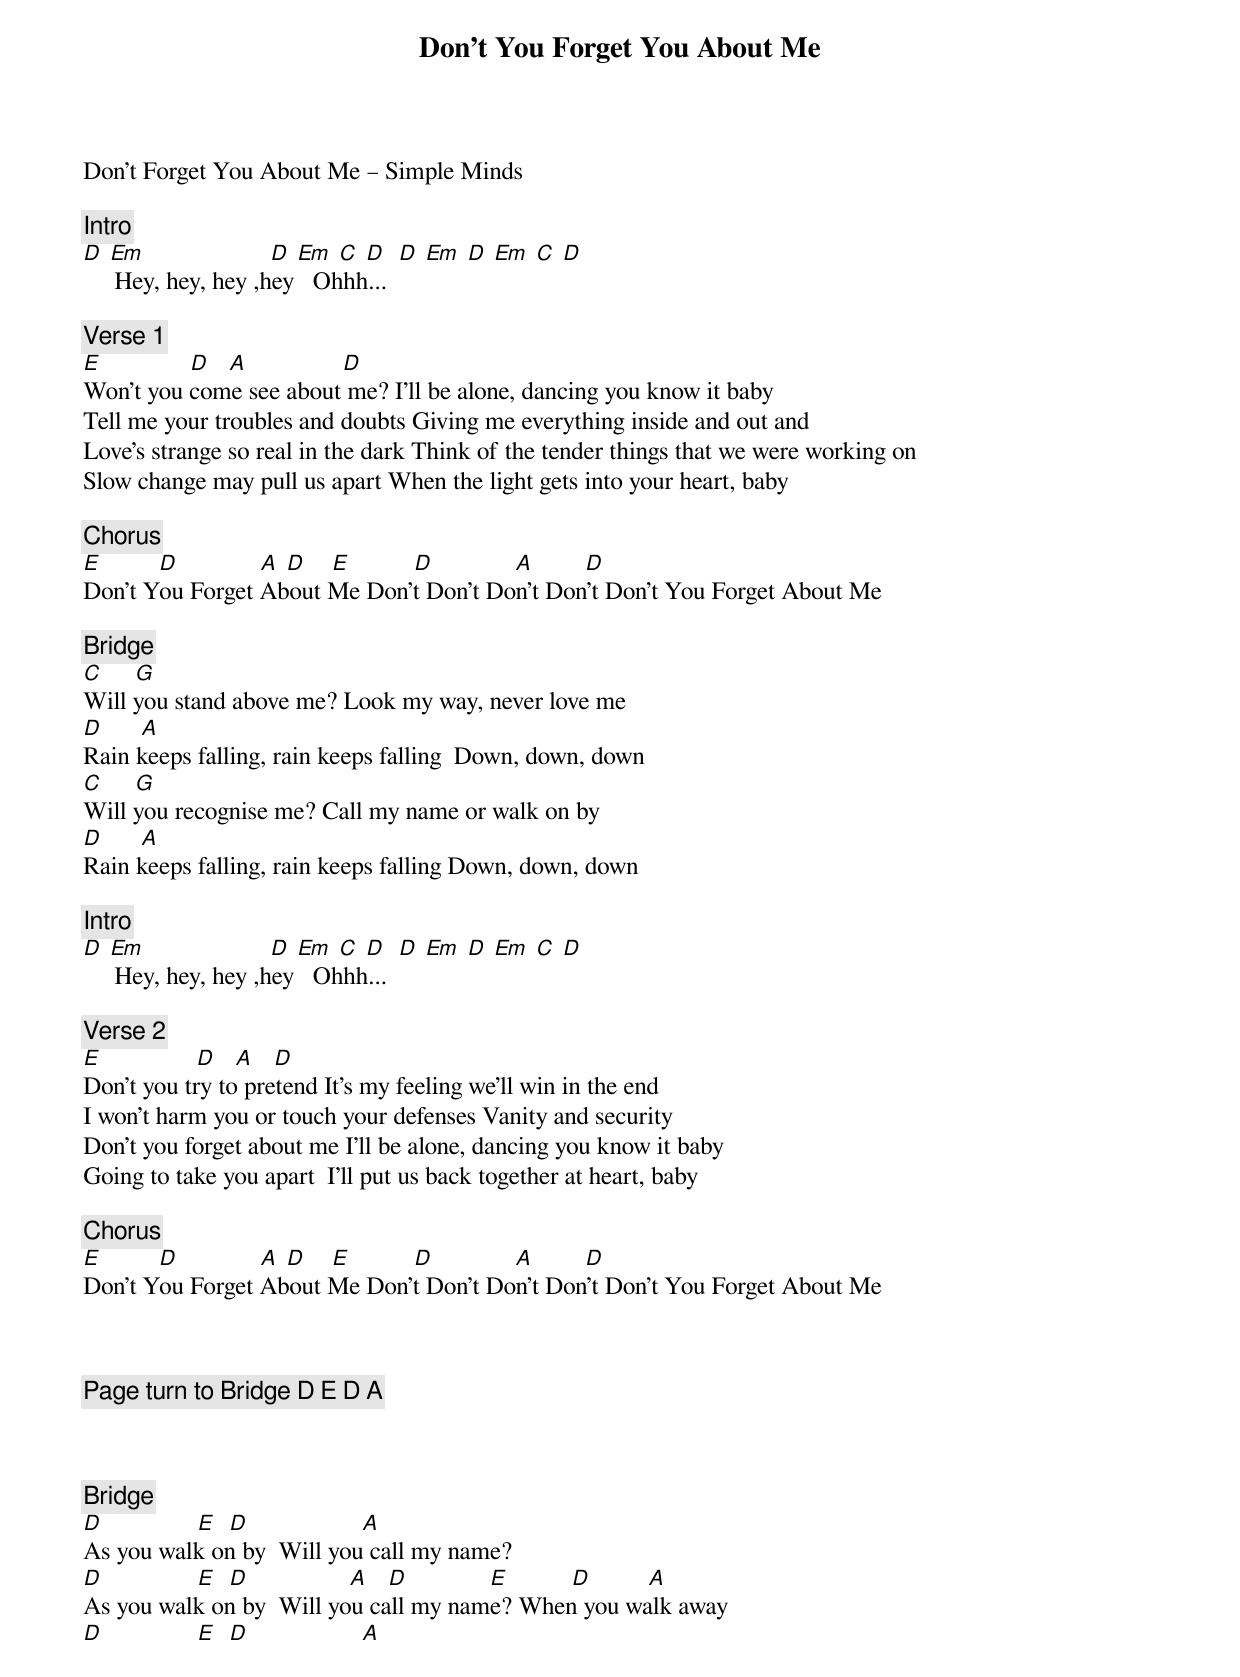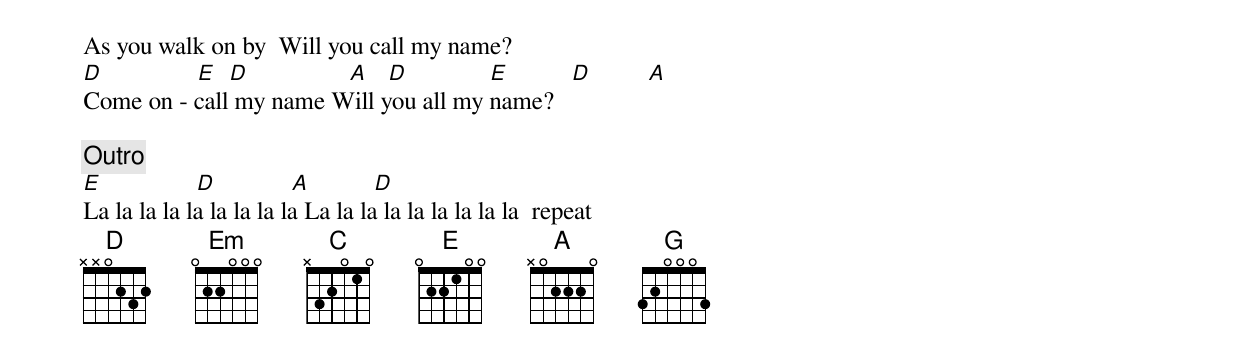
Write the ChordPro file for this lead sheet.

{title: Don’t You Forget You About Me}
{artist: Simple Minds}
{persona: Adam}
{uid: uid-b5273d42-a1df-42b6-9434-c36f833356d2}
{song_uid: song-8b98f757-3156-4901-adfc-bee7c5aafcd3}


Don’t Forget You About Me – Simple Minds

{comment: Intro}
[D]	[Em]                   	[D] [Em]	[C] [D]		[D] [Em]	[D] [Em]	[C] [D]
    	Hey, hey, hey ,hey  	Ohhh...

{comment: Verse 1}
[E]            		[D]			[A]              	[D]
Won't you come see about me?	I'll be alone, dancing you know it baby
Tell me your troubles and doubts	Giving me everything inside and out and
Love's strange so real in the dark	Think of the tender things that we were working on
Slow change may pull us apart	When the light gets into your heart, baby

{comment: Chorus}
[E]       		[D]            	[A]	[D]				[E]        		[D]            	[A]        [D]
Don't You Forget About Me	Don't Don't Don't Don't	Don't You Forget About Me

{comment: Bridge}
[C]					[G]
Will you stand above me?	Look my way, never love me
[D]						[A]
Rain keeps falling, rain keeps falling	 Down, down, down
[C]					[G]
Will you recognise me?	Call my name or walk on by
[D]						[A]
Rain keeps falling, rain keeps falling	Down, down, down

{comment: Intro}
[D]	[Em]                   	[D] [Em]	[C] [D]		[D] [Em]	[D] [Em]	[C] [D]
    	Hey, hey, hey ,hey  	Ohhh...

{comment: Verse 2}
[E]               [D]			[A]			[D]
Don't you try to pretend	It's my feeling we'll win in the end
I won't harm you or touch your defenses	Vanity and security
Don't you forget about me	I'll be alone, dancing you know it baby
Going to take you apart		I'll put us back together at heart, baby

{comment: Chorus}
[E]       		[D]            	[A]	[D]				[E]        		[D]            	[A]        [D]
Don't You Forget About Me	Don't Don't Don't Don't	Don't You Forget About Me



{comment: Page turn to Bridge	D	E	D	A}



{comment: Bridge}
[D]              	[E]		[D]                		[A]
As you walk on by		Will you call my name?
[D]              	[E]		[D]                [A]			[D]             [E]          [D]         [A]
As you walk on by		Will you call my name?	When you walk away
[D]              	[E]		[D]                		[A]
As you walk on by		Will you call my name?
[D]              	[E]		[D]                [A]			[D]             [E]          [D]         [A]
Come on - call my name	Will you all my name?

{comment: Outro}
[E]             		[D]           	[A]	         [D]
La la la la la la la la la	La la la la la la la la la		repeat
